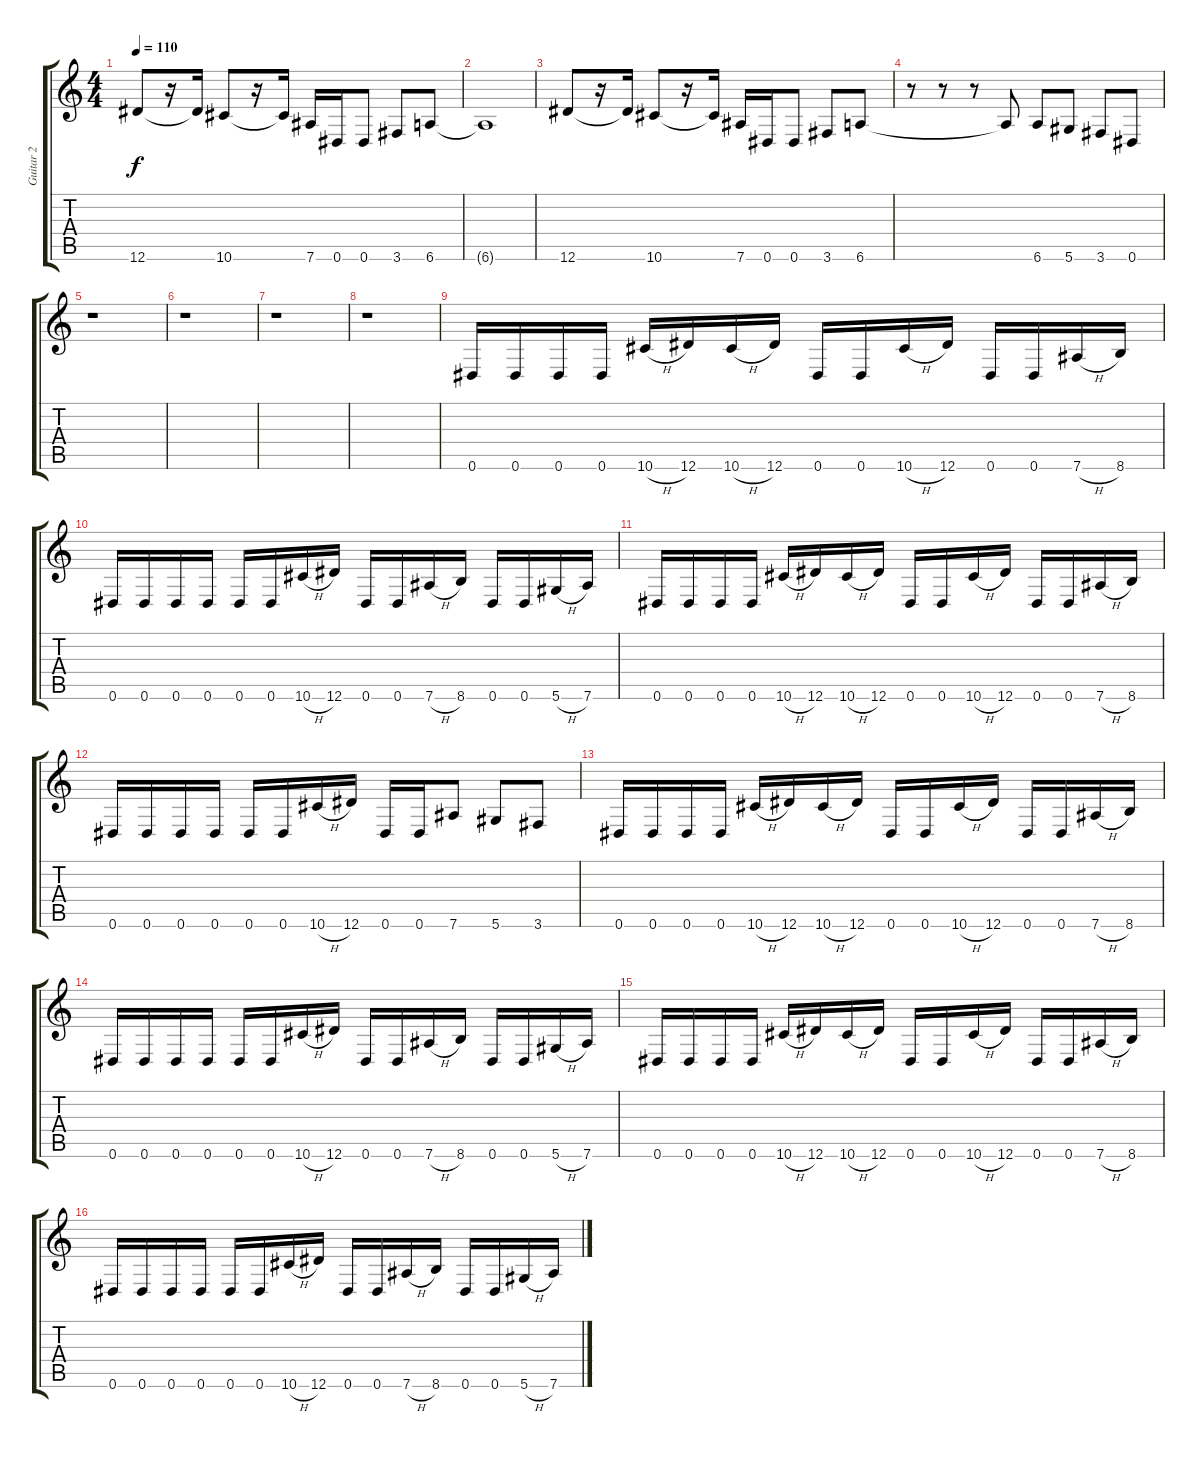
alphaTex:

\track ("Guitar 2" "Guitar 2") {instrument distortionguitar}
\staff {score tabs}
\tuning (Eb4 Bb3 Gb3 Db3 Ab2 Eb2) {hide}
\ts (4 4)
\tempo 110
\clef g2
\ks c
12.6.8{dy f} r.16 12.6{t}.16 10.6.8 r.16 10.6{t}.16 7.6.16 0.6.16 0.6.8 3.6.8 6.6.8 |
6.6{t}.1 |
12.6.8 r.16 12.6{t}.16 10.6.8 r.16 10.6{t}.16 7.6.16 0.6.16 0.6.8 3.6.8 6.6.8 |
r.8 r.8 r.8 6.6{t}.8 6.6.8 5.6.8 3.6.8 0.6.8 |
r.1 |
r.1 |
r.1 |
r.1 |
0.6.16 0.6.16 0.6.16 0.6.16 10.6{h}.16 12.6.16 10.6{h}.16 12.6.16 0.6.16 0.6.16 10.6{h}.16 12.6.16 0.6.16 0.6.16 7.6{h}.16 8.6.16 |
0.6.16 0.6.16 0.6.16 0.6.16 0.6.16 0.6.16 10.6{h}.16 12.6.16 0.6.16 0.6.16 7.6{h}.16 8.6.16 0.6.16 0.6.16 5.6{h}.16 7.6.16 |
0.6.16 0.6.16 0.6.16 0.6.16 10.6{h}.16 12.6.16 10.6{h}.16 12.6.16 0.6.16 0.6.16 10.6{h}.16 12.6.16 0.6.16 0.6.16 7.6{h}.16 8.6.16 |
0.6.16 0.6.16 0.6.16 0.6.16 0.6.16 0.6.16 10.6{h}.16 12.6.16 0.6.16 0.6.16 7.6.8 5.6.8 3.6.8 |
0.6.16 0.6.16 0.6.16 0.6.16 10.6{h}.16 12.6.16 10.6{h}.16 12.6.16 0.6.16 0.6.16 10.6{h}.16 12.6.16 0.6.16 0.6.16 7.6{h}.16 8.6.16 |
0.6.16 0.6.16 0.6.16 0.6.16 0.6.16 0.6.16 10.6{h}.16 12.6.16 0.6.16 0.6.16 7.6{h}.16 8.6.16 0.6.16 0.6.16 5.6{h}.16 7.6.16 |
0.6.16 0.6.16 0.6.16 0.6.16 10.6{h}.16 12.6.16 10.6{h}.16 12.6.16 0.6.16 0.6.16 10.6{h}.16 12.6.16 0.6.16 0.6.16 7.6{h}.16 8.6.16 |
0.6.16 0.6.16 0.6.16 0.6.16 0.6.16 0.6.16 10.6{h}.16 12.6.16 0.6.16 0.6.16 7.6{h}.16 8.6.16 0.6.16 0.6.16 5.6{h}.16 7.6.16
